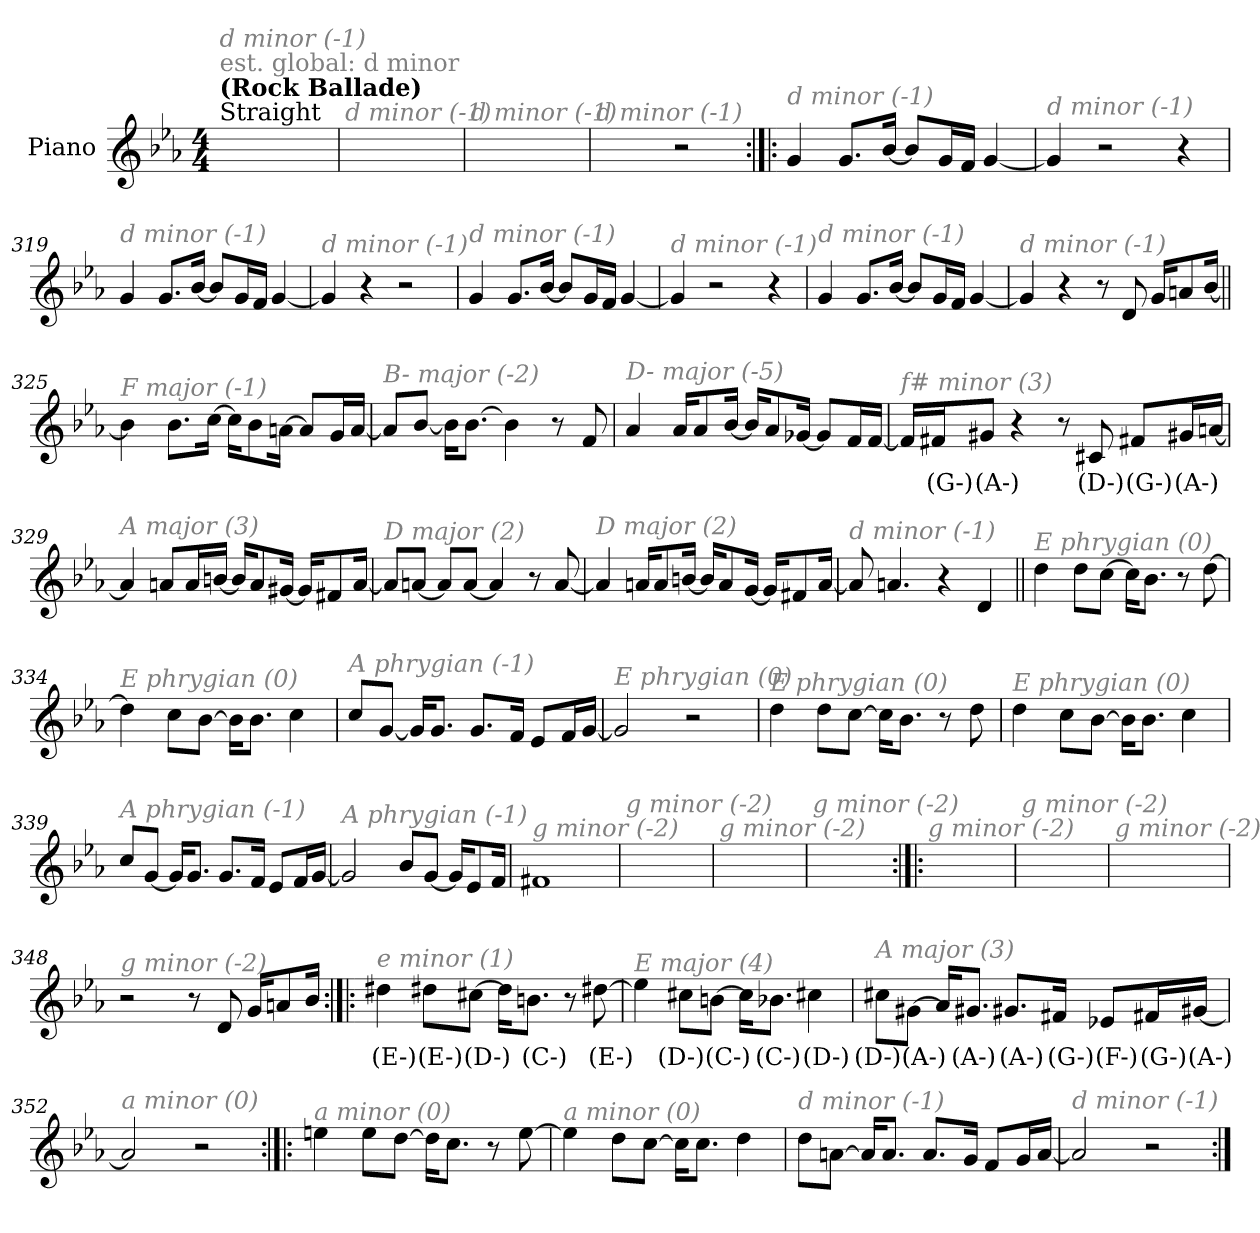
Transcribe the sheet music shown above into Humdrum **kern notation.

**kern	**text
*part1	*part1
*staff1	*staff1
*I"Piano	*
*I'Pno.	*
*clefG2	*
*k[b-e-a-]	*
*M4/4	*
*MM120	*
=1!|:	=1!|:
!LO:TX:a:t=Straight	!
!LO:TX:a:B:t=(Rock Ballade)	!
!LO:TX:a:color=#808080:t=est. global&colon; d minor	!
!LO:TX:i:color=#808080:t=d minor (-1)	!
1ryy	.
=314	=314
!LO:TX:i:color=#808080:t=d minor (-1)	!
1ryy	.
=315	=315
!LO:TX:i:color=#808080:t=d minor (-1)	!
1ryy	.
=316	=316
!LO:TX:i:color=#808080:t=d minor (-1)	!
2ryy	.
2r	.
!!LO:LB:g=z
=317:|!|:	=317:|!|:
!LO:TX:i:color=#808080:t=d minor (-1)	!
4g/	.
8.g/L	.
[16b-/Jk	.
8b-/L]	.
16g/L	.
16f/JJ	.
[4g/	.
=318	=318
!LO:TX:i:color=#808080:t=d minor (-1)	!
4g/]	.
2r	.
4r	.
=319	=319
!LO:TX:i:color=#808080:t=d minor (-1)	!
4g/	.
8.g/L	.
[16b-/Jk	.
8b-/L]	.
16g/L	.
16f/JJ	.
[4g/	.
=320	=320
!LO:TX:i:color=#808080:t=d minor (-1)	!
4g/]	.
4r	.
2r	.
!!LO:LB:g=z
=321	=321
!LO:TX:i:color=#808080:t=d minor (-1)	!
4g/	.
8.g/L	.
[16b-/Jk	.
8b-/L]	.
16g/L	.
16f/JJ	.
[4g/	.
=322	=322
!LO:TX:i:color=#808080:t=d minor (-1)	!
4g/]	.
2r	.
4r	.
=323	=323
!LO:TX:i:color=#808080:t=d minor (-1)	!
4g/	.
8.g/L	.
[16b-/Jk	.
8b-/L]	.
16g/L	.
16f/JJ	.
[4g/	.
=324	=324
!LO:TX:i:color=#808080:t=d minor (-1)	!
4g/]	.
4r	.
8r	.
8d/	.
16g/KL	.
8an/	.
[16b-/Jk	.
!!LO:LB:g=z
=325||	=325||
!LO:TX:i:color=#808080:t=F major (-1)	!
4b-\]	.
8.b-\L	.
[16cc\Jk	.
16cc\KL]	.
8b-\	.
[16an\Jk	.
8a/L]	.
16g/L	.
[16a/JJ	.
=326	=326
!LO:TX:i:color=#808080:t=B- major (-2)	!
8a/L]	.
[8b-/J	.
16b-\KL]	.
[8.b-\J	.
4b-\]	.
8r	.
8f/	.
=327	=327
!LO:TX:i:color=#808080:t=D- major (-5)	!
4a-/	.
16a-/KL	.
8a-/	.
[16b-/Jk	.
16b-/KL]	.
8a-/	.
[16g-X/Jk	.
8g-/L]	.
16f/L	.
[16f/JJ	.
!!LO:LB:g=z
=328	=328
!LO:TX:i:color=#808080:t=f# minor (3)	!
16f/LL]	.
16f#Xi/J	(G-)
8g#Xi/J	(A-)
4r	.
8r	.
8c#Xi/	(D-)
8f#Xi/L	(G-)
16g#Xi/L	(A-)
[16an/JJ	.
=329	=329
!LO:TX:i:color=#808080:t=A major (3)	!
4a/]	.
8an/L	.
16a/L	.
[16bn/JJ	.
16b/KL]	.
8a/	.
[16g#X/Jk	.
16g#/KL]	.
8f#X/	.
[16a/Jk	.
=330	=330
!LO:TX:i:color=#808080:t=D major (2)	!
8a/L]	.
[8an/J	.
8a/L]	.
[8a/J	.
4a/]	.
8r	.
[8a/	.
!!LO:LB:g=z
=331	=331
!LO:TX:i:color=#808080:t=D major (2)	!
4a/]	.
16an/KL	.
8a/	.
[16bn/Jk	.
16b/KL]	.
8a/	.
[16g/Jk	.
16g/KL]	.
8f#X/	.
[16a/Jk	.
=332	=332
!LO:TX:i:color=#808080:t=d minor (-1)	!
8a/]	.
4.an/	.
4r	.
4d/	.
!!LO:LB:g=z
=333||	=333||
!LO:TX:i:color=#808080:t=E phrygian (0)	!
4dd\	.
8dd\L	.
[8cc\J	.
16cc\KL]	.
8.b-\J	.
8r	.
[8dd\	.
=334	=334
!LO:TX:i:color=#808080:t=E phrygian (0)	!
4dd\]	.
8cc\L	.
[8b-\J	.
16b-\KL]	.
8.b-\J	.
4cc\	.
=335	=335
!LO:TX:i:color=#808080:t=A phrygian (-1)	!
8cc/L	.
[8g/J	.
16g/KL]	.
8.g/J	.
8.g/L	.
16f/Jk	.
8e-/L	.
16f/L	.
[16g/JJ	.
=336	=336
!LO:TX:i:color=#808080:t=E phrygian (0)	!
2g/]	.
2r	.
!!LO:LB:g=z
=337	=337
!LO:TX:i:color=#808080:t=E phrygian (0)	!
4dd\	.
8dd\L	.
[8cc\J	.
16cc\KL]	.
8.b-\J	.
8r	.
8dd\	.
=338	=338
!LO:TX:i:color=#808080:t=E phrygian (0)	!
4dd\	.
8cc\L	.
[8b-\J	.
16b-\KL]	.
8.b-\J	.
4cc\	.
=339	=339
!LO:TX:i:color=#808080:t=A phrygian (-1)	!
8cc/L	.
[8g/J	.
16g/KL]	.
8.g/J	.
8.g/L	.
16f/Jk	.
8e-/L	.
16f/L	.
[16g/JJ	.
=340	=340
!LO:TX:i:color=#808080:t=A phrygian (-1)	!
2g/]	.
8b-/L	.
[8g/J	.
16g/KL]	.
8e-/	.
16f/Jk	.
!!LO:LB:g=z
=341	=341
!LO:TX:i:color=#808080:t=g minor (-2)	!
1f#X	.
=342	=342
!LO:TX:i:color=#808080:t=g minor (-2)	!
1ryy	.
=343	=343
!LO:TX:i:color=#808080:t=g minor (-2)	!
1ryy	.
=344	=344
!LO:TX:i:color=#808080:t=g minor (-2)	!
1ryy	.
!!LO:PB:g=z
=345:|!|:	=345:|!|:
!LO:TX:i:color=#808080:t=g minor (-2)	!
1ryy	.
=346	=346
!LO:TX:i:color=#808080:t=g minor (-2)	!
1ryy	.
=347	=347
!LO:TX:i:color=#808080:t=g minor (-2)	!
1ryy	.
=348	=348
!LO:TX:i:color=#808080:t=g minor (-2)	!
2r	.
8r	.
8d/	.
16g/KL	.
8an/	.
16b-/Jk	.
!!LO:LB:g=z
=349:|!|:	=349:|!|:
!LO:TX:i:color=#808080:t=e minor (1)	!
4dd#Xi\	(E-)
8dd#Xi\L	(E-)
[8cc#Xi\J	(D-)
16dd-\KL]	.
8.bni\J	(C-)
8r	.
[8dd#Xi\	(E-)
=350	=350
!LO:TX:i:color=#808080:t=E major (4)	!
4ee-\]	.
8cc#Xi\L	(D-)
[8bni\J	(C-)
16cc-\KL]	.
8.b-i\J	(C-)
4cc#Xi\	(D-)
=351	=351
!LO:TX:i:color=#808080:t=A major (3)	!
8cc#Xi\L	(D-)
[8g#Xi\J	(A-)
16a-/KL]	.
8.g#Xi/J	(A-)
8.g#Xi/L	(A-)
16f#Xi/Jk	(G-)
8e-Xi/L	(F-)
16f#Xi/L	(G-)
[16g#Xi/JJ	(A-)
=352	=352
!LO:TX:i:color=#808080:t=a minor (0)	!
2a-/]	.
2r	.
!!LO:LB:g=z
=353:|!|:	=353:|!|:
!LO:TX:i:color=#808080:t=a minor (0)	!
4een\	.
8ee\L	.
[8dd\J	.
16dd\KL]	.
8.cc\J	.
8r	.
[8ee\	.
=354	=354
!LO:TX:i:color=#808080:t=a minor (0)	!
4ee\]	.
8dd\L	.
[8cc\J	.
16cc\KL]	.
8.cc\J	.
4dd\	.
=355	=355
!LO:TX:i:color=#808080:t=d minor (-1)	!
8dd\L	.
[8an\J	.
16a/KL]	.
8.a/J	.
8.a/L	.
16g/Jk	.
8f/L	.
16g/L	.
[16a/JJ	.
=356	=356
!LO:TX:i:color=#808080:t=d minor (-1)	!
2a/]	.
2r	.
=:|!	=:|!
*-	*-
